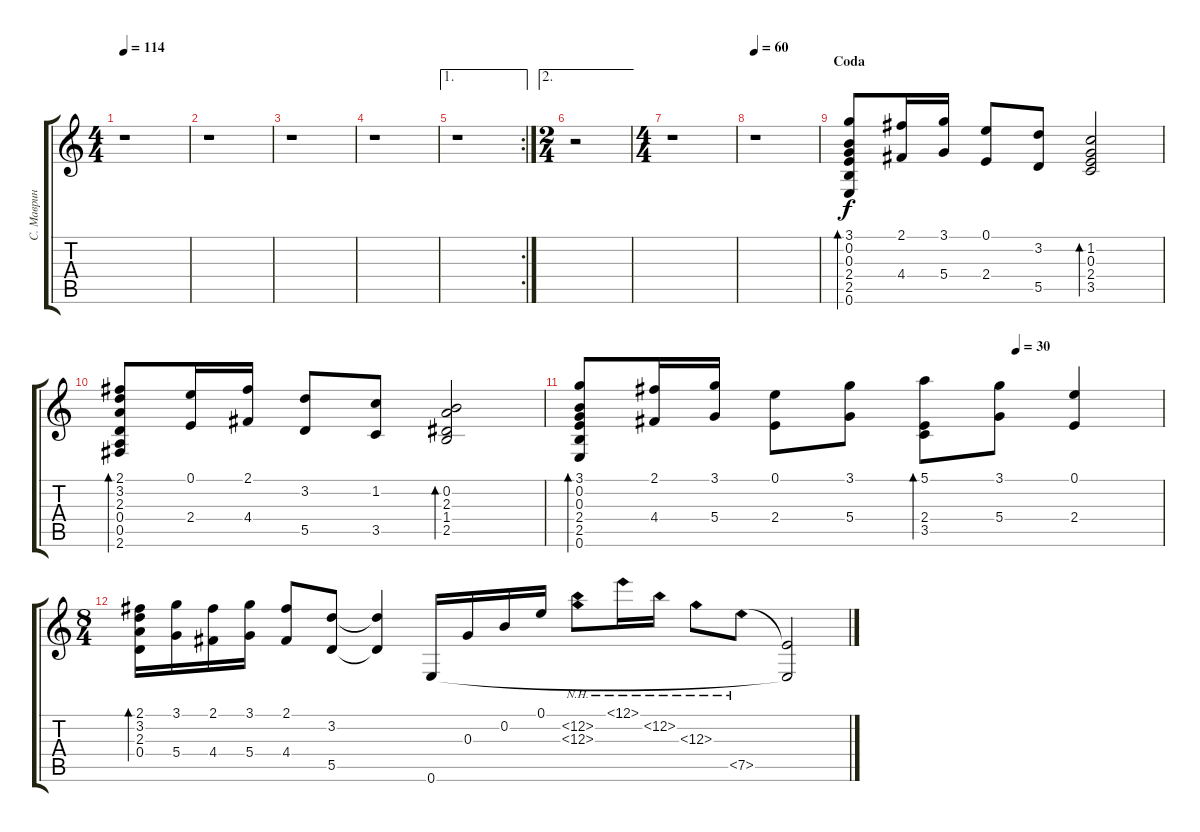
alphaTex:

\track ("С. Маврин" "С. Маврин") {instrument acousticguitarsteel}
\staff {score tabs}
\tuning (E4 B3 G3 D3 A2 E2) {hide}
\ts (4 4)
\tempo 114
\clef g2
\ks c
r.1{dy f} |
r.1 |
r.1 |
r.1 |
\ae 1
\rc 2
r.1 |
\ae 2
\ts (2 4)
r.2 |
\ts (4 4)
r.1 |
\tempo 60
r.1{volume 12} |
\section ("" "Coda")
(3.1 0.2 0.3 2.4 2.5 0.6).8{bd 60} (2.1 4.4).16 (3.1 5.4).16 (0.1 2.4).8 (3.2 5.5).8 (1.2 0.3 2.4 3.5).2{bd 60} |
(2.1 3.2 2.3 0.4 0.5 2.6).8{bd 60} (0.1 2.4).16 (2.1 4.4).16 (3.2 5.5).8 (1.2 3.5).8 (0.2 2.3 1.4 2.5).2{bd 60} |
\tempo (30 0.75)
(3.1 0.2 0.3 2.4 2.5 0.6).8{bd 60} (2.1 4.4).16 (3.1 5.4).16 (0.1 2.4).8 (3.1 5.4).8 (5.1 2.4 3.5).8{bd 60} (3.1 5.4).8 (0.1 2.4).4 |
\ts (8 4)
(2.1 3.2 2.3 0.4).16{bd 30} (3.1 5.4).16 (2.1 4.4).16 (3.1 5.4).16 (2.1 4.4).8 (3.2 5.5).8 (3.2{t} 5.5{t}).4 0.6.16 0.3.16 0.2.16 0.1.16 (12.2{nh} 12.3{nh}).8 12.1{nh}.16 12.2{nh}.16 12.3{nh}.8 7.5{nh}.8 (7.5{t} 0.6{t}).2
